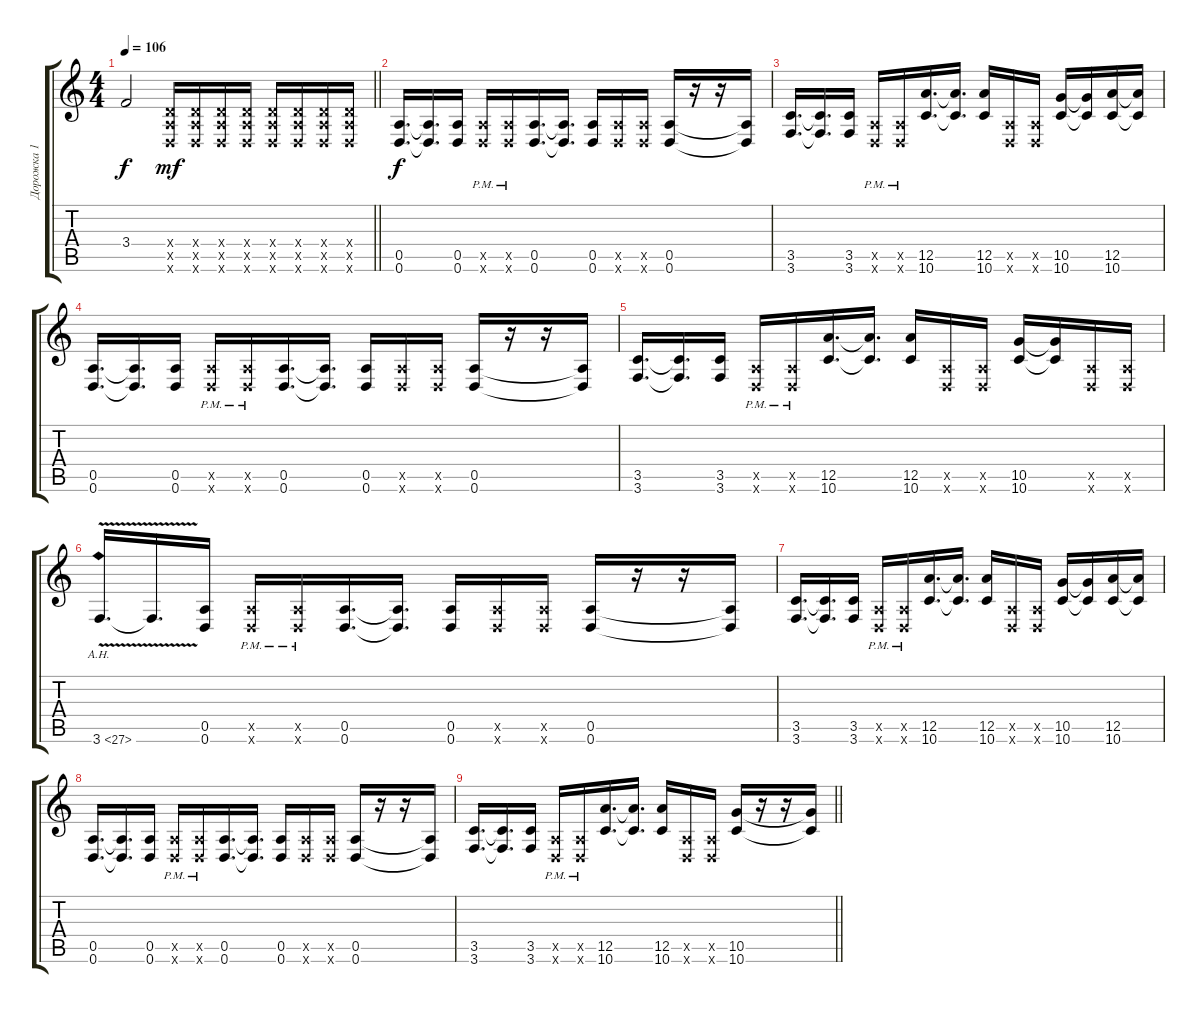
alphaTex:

\track ("Дорожка 1" "Дорожка 1") {instrument distortionguitar}
\staff {score tabs}
\tuning (E4 B3 G3 D3 A2 D2) {hide}
\ts (4 4)
\tempo 106
\clef g2
\barLineRight lightlight
\ks c
3.4{t}.2{dy f instrument distortionguitar} (0.4{x} 0.5{x} 0.6{x}).16{dy mf} (0.4{x} 0.5{x} 0.6{x}).16 (0.4{x} 0.5{x} 0.6{x}).16 (0.4{x} 0.5{x} 0.6{x}).16 (0.4{x} 0.5{x} 0.6{x}).16 (0.4{x} 0.5{x} 0.6{x}).16 (0.4{x} 0.5{x} 0.6{x}).16 (0.4{x} 0.5{x} 0.6{x}).16 |
(0.5 0.6).16{d dy f} (0.5{t} 0.6{t}).16{d} (0.5 0.6).16 (0.5{pm x} 0.6{pm x}).16 (0.5{pm x} 0.6{pm x}).16 (0.5 0.6).16{d} (0.5{t} 0.6{t}).16{d} (0.5 0.6).16 (0.5{x} 0.6{x}).16 (0.5{x} 0.6{x}).16 (0.5 0.6).16 r.16 r.16 (0.5{t} 0.6{t}).16 |
(3.5 3.6).16{d} (3.5{t} 3.6{t}).16{d} (3.5 3.6).16 (0.5{pm x} 0.6{pm x}).16 (0.5{pm x} 0.6{pm x}).16 (12.5 10.6).16{d} (12.5{t} 10.6{t}).16{d} (12.5 10.6).16 (0.5{x} 0.6{x}).16 (0.5{x} 0.6{x}).16 (10.5 10.6).16 (10.5{t} 10.6{t}).16 (12.5 10.6).16 (12.5{t} 10.6{t}).16 |
(0.5 0.6).16{d} (0.5{t} 0.6{t}).16{d} (0.5 0.6).16 (0.5{pm x} 0.6{pm x}).16 (0.5{pm x} 0.6{pm x}).16 (0.5 0.6).16{d} (0.5{t} 0.6{t}).16{d} (0.5 0.6).16 (0.5{x} 0.6{x}).16 (0.5{x} 0.6{x}).16 (0.5 0.6).16 r.16 r.16 (0.5{t} 0.6{t}).16 |
(3.5 3.6).16{d} (3.5{t} 3.6{t}).16{d} (3.5 3.6).16 (0.5{pm x} 0.6{pm x}).16 (0.5{pm x} 0.6{pm x}).16 (12.5 10.6).16{d} (12.5{t} 10.6{t}).16{d} (12.5 10.6).16 (0.5{x} 0.6{x}).16 (0.5{x} 0.6{x}).16 (10.5 10.6).16 (10.5{t} 10.6{t}).16 (0.5{x} 0.6{x}).16 (0.5{x} 0.6{x}).16 |
3.6{ah 24 v}.16{d} 3.6{t}.16{d} (0.5 0.6).16 (0.5{pm x} 0.6{pm x}).16 (0.5{pm x} 0.6{pm x}).16 (0.5 0.6).16{d} (0.5{t} 0.6{t}).16{d} (0.5 0.6).16 (0.5{x} 0.6{x}).16 (0.5{x} 0.6{x}).16 (0.5 0.6).16 r.16 r.16 (0.5{t} 0.6{t}).16 |
(3.5 3.6).16{d} (3.5{t} 3.6{t}).16{d} (3.5 3.6).16 (0.5{pm x} 0.6{pm x}).16 (0.5{pm x} 0.6{pm x}).16 (12.5 10.6).16{d} (12.5{t} 10.6{t}).16{d} (12.5 10.6).16 (0.5{x} 0.6{x}).16 (0.5{x} 0.6{x}).16 (10.5 10.6).16 (10.5{t} 10.6{t}).16 (12.5 10.6).16 (12.5{t} 10.6{t}).16 |
(0.5 0.6).16{d} (0.5{t} 0.6{t}).16{d} (0.5 0.6).16 (0.5{pm x} 0.6{pm x}).16 (0.5{pm x} 0.6{pm x}).16 (0.5 0.6).16{d} (0.5{t} 0.6{t}).16{d} (0.5 0.6).16 (0.5{x} 0.6{x}).16 (0.5{x} 0.6{x}).16 (0.5 0.6).16 r.16 r.16 (0.5{t} 0.6{t}).16 |
\barLineRight lightlight
(3.5 3.6).16{d} (3.5{t} 3.6{t}).16{d} (3.5 3.6).16 (0.5{pm x} 0.6{pm x}).16 (0.5{pm x} 0.6{pm x}).16 (12.5 10.6).16{d} (12.5{t} 10.6{t}).16{d} (12.5 10.6).16 (0.5{x} 0.6{x}).16 (0.5{x} 0.6{x}).16 (10.5 10.6).16 r.16 r.16 (10.5{t} 10.6{t}).16
